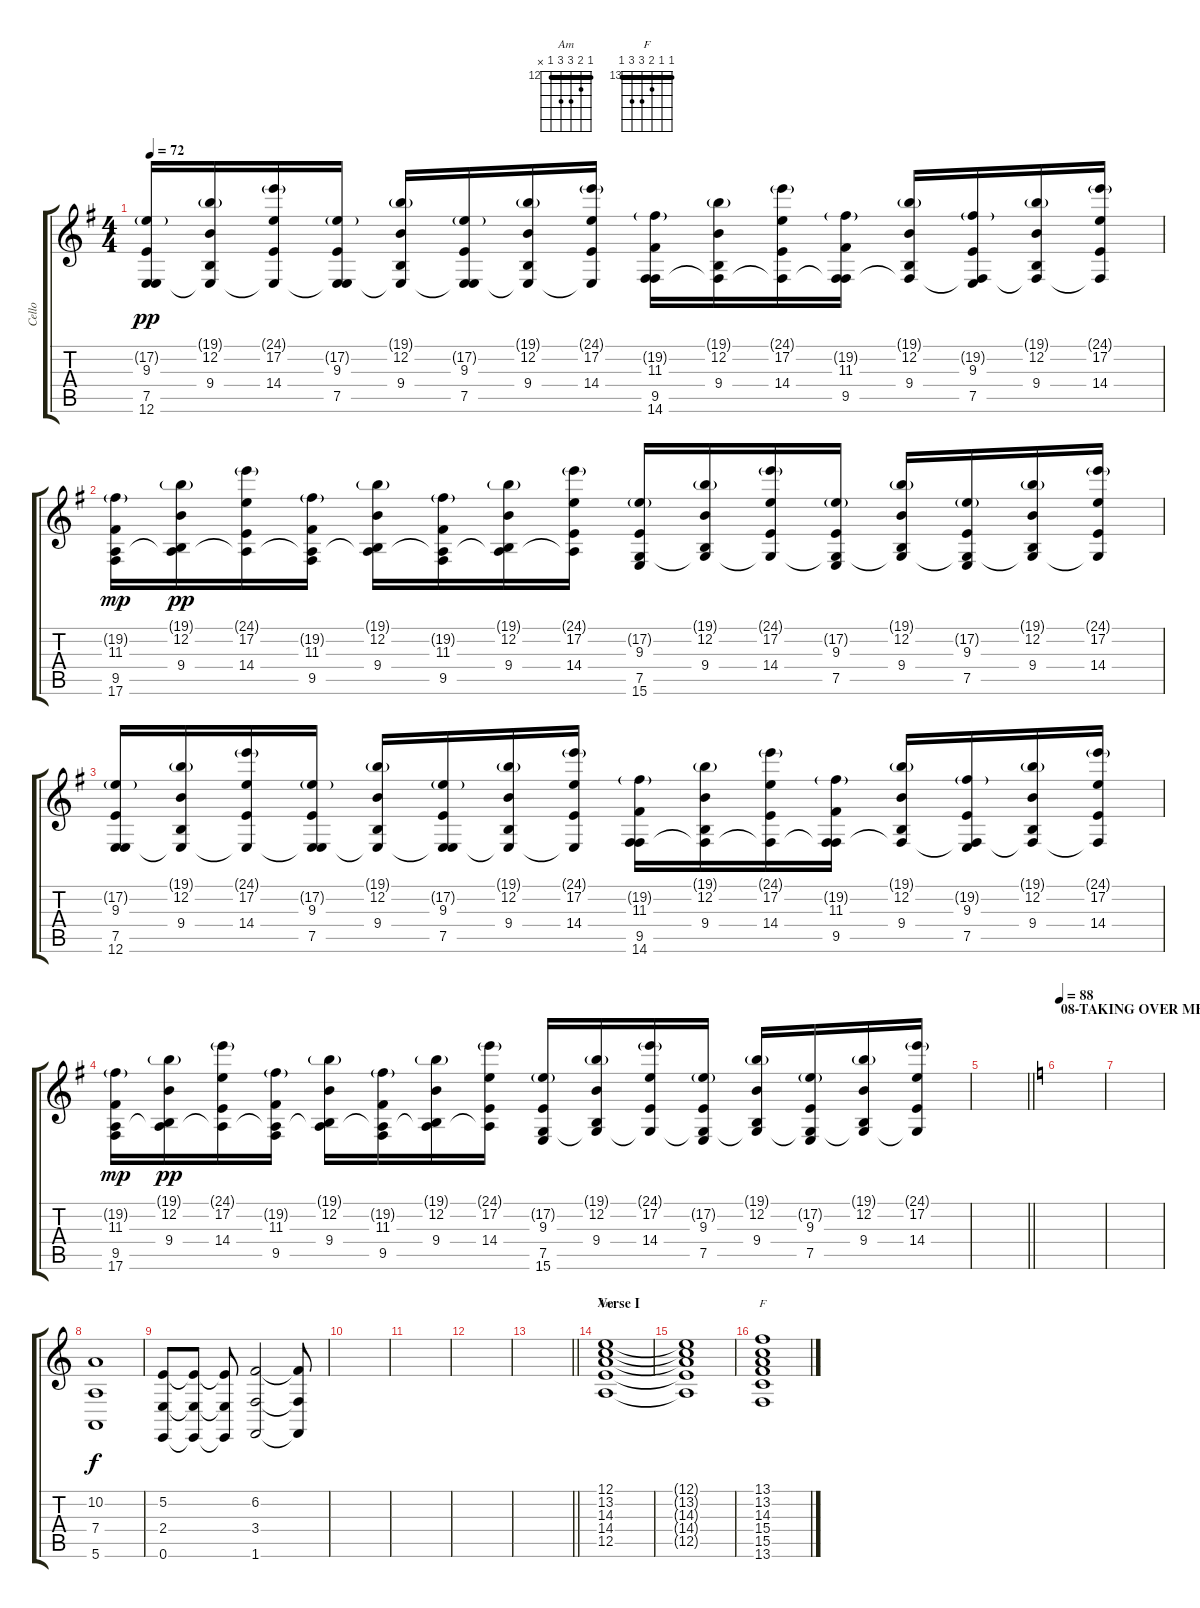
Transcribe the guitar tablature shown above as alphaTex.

\track ("Cello" "Cello") {instrument cello}
\staff {score tabs}
\tuning (E4 B3 G3 D3 A2 E2) {hide}
\chord ("Am" 12 13 14 14 12 x) {firstfret 12 barre 12}
\chord ("F" 13 13 14 15 15 13) {firstfret 13 barre 13}
\ts (4 4)
\tempo 72
\clef g2
\ks g
(17.2{g} 9.3 7.5 12.6).16{dy pp volume 5} (19.1{g} 12.2 9.4 12.6{t}).16 (24.1{g} 17.2 14.4 12.6{t}).16 (17.2{g} 9.3 7.5 12.6{t}).16 (19.1{g} 12.2 9.4 12.6{t}).16 (17.2{g} 9.3 7.5 12.6{t}).16 (19.1{g} 12.2 9.4 12.6{t}).16 (24.1{g} 17.2 14.4 12.6{t}).16 (19.2{g} 11.3 9.5 14.6).16 (19.1{g} 12.2 9.4 14.6{t}).16 (24.1{g} 17.2 14.4 14.6{t}).16 (19.2{g} 11.3 9.5 14.6{t}).16 (19.1{g} 12.2 9.4 14.6{t}).16 (19.2{g} 9.3 7.5 14.6{t}).16 (19.1{g} 12.2 9.4 14.6{t}).16 (24.1{g} 17.2 14.4 14.6{t}).16 |
(19.2{g} 11.3 9.5 17.6).16{dy mp volume 3} (19.1{g} 12.2 9.4 17.6{t}).16{dy pp} (24.1{g} 17.2 14.4 17.6{t}).16 (19.2{g} 11.3 9.5 17.6{t}).16 (19.1{g} 12.2 9.4 17.6{t}).16 (19.2{g} 11.3 9.5 17.6{t}).16 (19.1{g} 12.2 9.4 17.6{t}).16 (24.1{g} 17.2 14.4 17.6{t}).16 (17.2{g} 9.3 7.5 15.6).16 (19.1{g} 12.2 9.4 15.6{t}).16 (24.1{g} 17.2 14.4 15.6{t}).16 (17.2{g} 9.3 7.5 15.6{t}).16 (19.1{g} 12.2 9.4 15.6{t}).16 (17.2{g} 9.3 7.5 15.6{t}).16 (19.1{g} 12.2 9.4 15.6{t}).16 (24.1{g} 17.2 14.4 15.6{t}).16 |
(17.2{g} 9.3 7.5 12.6).16{volume 2} (19.1{g} 12.2 9.4 12.6{t}).16 (24.1{g} 17.2 14.4 12.6{t}).16 (17.2{g} 9.3 7.5 12.6{t}).16 (19.1{g} 12.2 9.4 12.6{t}).16 (17.2{g} 9.3 7.5 12.6{t}).16 (19.1{g} 12.2 9.4 12.6{t}).16 (24.1{g} 17.2 14.4 12.6{t}).16 (19.2{g} 11.3 9.5 14.6).16{volume 1} (19.1{g} 12.2 9.4 14.6{t}).16 (24.1{g} 17.2 14.4 14.6{t}).16 (19.2{g} 11.3 9.5 14.6{t}).16 (19.1{g} 12.2 9.4 14.6{t}).16 (19.2{g} 9.3 7.5 14.6{t}).16 (19.1{g} 12.2 9.4 14.6{t}).16 (24.1{g} 17.2 14.4 14.6{t}).16 |
(19.2{g} 11.3 9.5 17.6).16{dy mp volume 0} (19.1{g} 12.2 9.4 17.6{t}).16{dy pp} (24.1{g} 17.2 14.4 17.6{t}).16 (19.2{g} 11.3 9.5 17.6{t}).16 (19.1{g} 12.2 9.4 17.6{t}).16 (19.2{g} 11.3 9.5 17.6{t}).16 (19.1{g} 12.2 9.4 17.6{t}).16 (24.1{g} 17.2 14.4 17.6{t}).16 (17.2{g} 9.3 7.5 15.6).16 (19.1{g} 12.2 9.4 15.6{t}).16 (24.1{g} 17.2 14.4 15.6{t}).16 (17.2{g} 9.3 7.5 15.6{t}).16 (19.1{g} 12.2 9.4 15.6{t}).16 (17.2{g} 9.3 7.5 15.6{t}).16 (19.1{g} 12.2 9.4 15.6{t}).16 (24.1{g} 17.2 14.4 15.6{t}).16 |
\barLineRight lightlight
|
\section ("" "08-TAKING OVER ME Intro")
\tempo 88
\ks c
|
|
(10.2 7.4 5.6).1{dy f} |
(5.2 2.4 0.6).8 (5.2{t} 2.4{t} 0.6{t}).8 (5.2{t} 2.4{t} 0.6{t}).8 (6.2 3.4 1.6).2 (6.2{t} 3.4{t} 1.6{t}).8 |
|
|
|
\barLineRight lightlight
|
\section ("" "Verse I")
(12.1 13.2 14.3 14.4 12.5).1{ch "Am" volume 9} |
(12.1{t} 13.2{t} 14.3{t} 14.4{t} 12.5{t}).1 |
(13.1 13.2 14.3 15.4 15.5 13.6).1{ch "F"}
